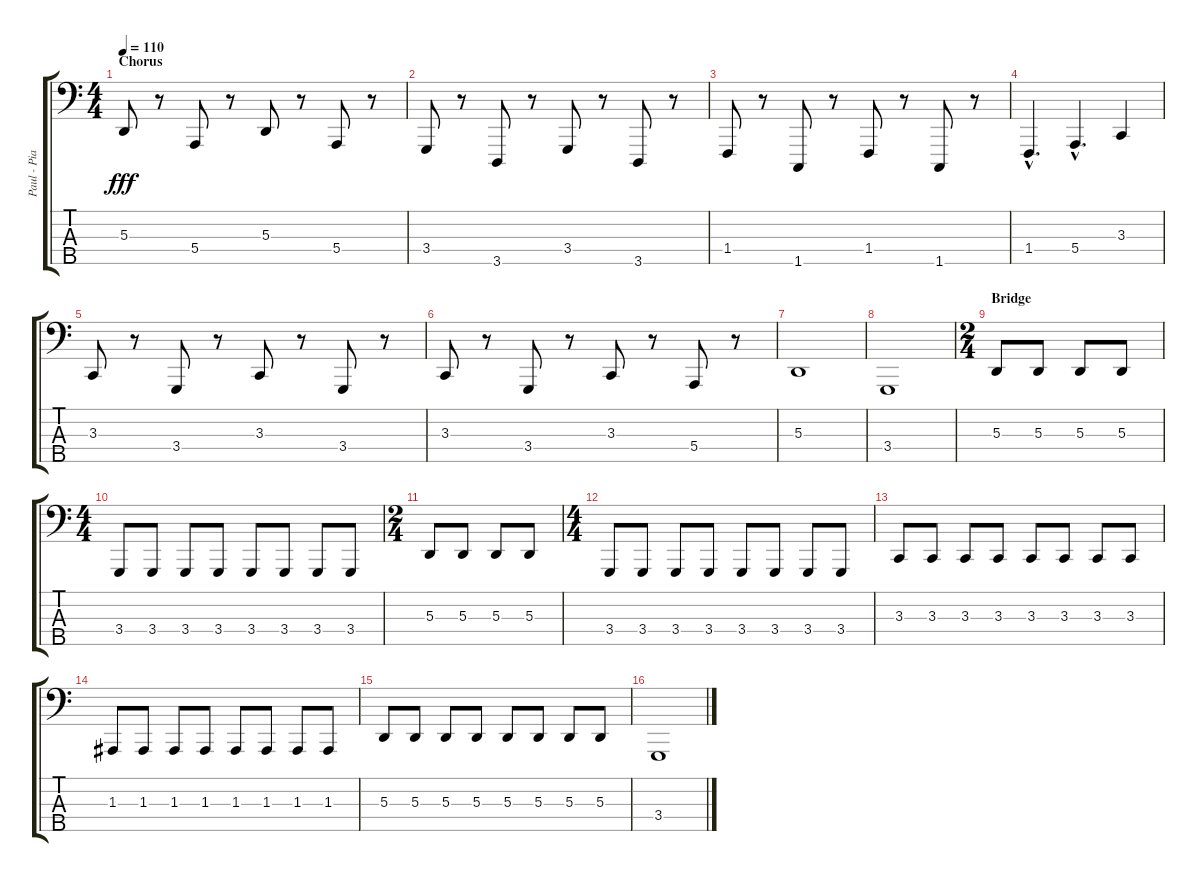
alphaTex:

\track ("Paul - Piano Bass" "Paul - Pia") {instrument acousticgrandpiano}
\staff {score tabs}
\tuning (G2 D2 A1 E1 B0) {hide}
\ts (4 4)
\section ("" "Chorus")
\tempo 110
\clef f4
\ks c
5.3.8{dy fff instrument tuba} r.8 5.4.8 r.8 5.3.8 r.8 5.4.8 r.8 |
3.4.8 r.8 3.5.8 r.8 3.4.8 r.8 3.5.8 r.8 |
1.4.8 r.8 1.5.8 r.8 1.4.8 r.8 1.5.8 r.8 |
1.4{hac}.4{d} 5.4{hac}.4{d} 3.3.4 |
3.3.8 r.8 3.4.8 r.8 3.3.8 r.8 3.4.8 r.8 |
3.3.8 r.8 3.4.8 r.8 3.3.8 r.8 5.4.8 r.8 |
5.3.1 |
3.4.1 |
\ts (2 4)
\section ("" "Bridge")
5.3.8 5.3.8 5.3.8 5.3.8 |
\ts (4 4)
3.4.8 3.4.8 3.4.8 3.4.8 3.4.8 3.4.8 3.4.8 3.4.8 |
\ts (2 4)
5.3.8 5.3.8 5.3.8 5.3.8 |
\ts (4 4)
3.4.8 3.4.8 3.4.8 3.4.8 3.4.8 3.4.8 3.4.8 3.4.8 |
3.3.8 3.3.8 3.3.8 3.3.8 3.3.8 3.3.8 3.3.8 3.3.8 |
1.3.8 1.3.8 1.3.8 1.3.8 1.3.8 1.3.8 1.3.8 1.3.8 |
5.3.8 5.3.8 5.3.8 5.3.8 5.3.8 5.3.8 5.3.8 5.3.8 |
3.4.1
